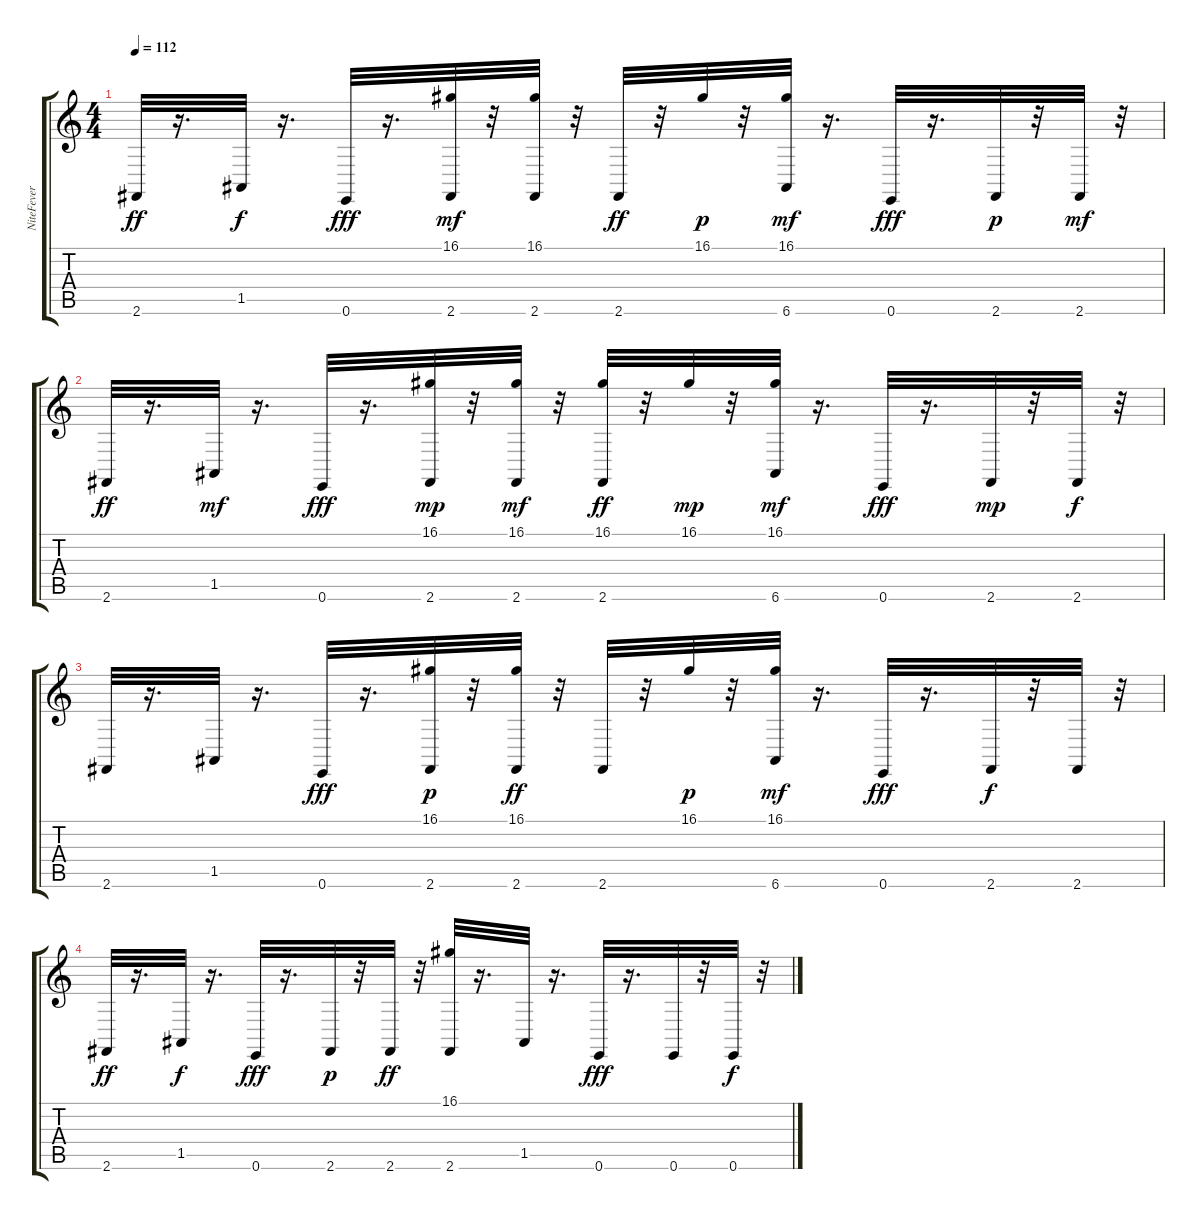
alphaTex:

\track ("NiteFever         8 " "NiteFever ") {solo instrument melodictom}
\staff {score tabs}
\tuning (E4 B3 G3 D3 A2 E2) {hide}
\ts (4 4)
\tempo 112
\clef g2
\ks c
2.6.32{dy ff} r.16{d} 1.5.32{dy f} r.16{d} 0.6.32{dy fff} r.16{d} (16.1 2.6).32{dy mf} r.32 (16.1 2.6).32 r.32 2.6.32{dy ff} r.32 16.1.32{dy p} r.32 (16.1 6.6).32{dy mf} r.16{d} 0.6.32{dy fff} r.16{d} 2.6.32{dy p} r.32 2.6.32{dy mf} r.32 |
2.6.32{dy ff} r.16{d} 1.5.32{dy mf} r.16{d} 0.6.32{dy fff} r.16{d} (16.1 2.6).32{dy mp} r.32 (16.1 2.6).32{dy mf} r.32 (16.1 2.6).32{dy ff} r.32 16.1.32{dy mp} r.32 (16.1 6.6).32{dy mf} r.16{d} 0.6.32{dy fff} r.16{d} 2.6.32{dy mp} r.32 2.6.32{dy f} r.32 |
2.6.32 r.16{d} 1.5.32 r.16{d} 0.6.32{dy fff} r.16{d} (16.1 2.6).32{dy p} r.32 (16.1 2.6).32{dy ff} r.32 2.6.32 r.32 16.1.32{dy p} r.32 (16.1 6.6).32{dy mf} r.16{d} 0.6.32{dy fff} r.16{d} 2.6.32{dy f} r.32 2.6.32 r.32 |
2.6.32{dy ff} r.16{d} 1.5.32{dy f} r.16{d} 0.6.32{dy fff} r.16{d} 2.6.32{dy p} r.32 2.6.32{dy ff} r.32 (16.1 2.6).32 r.16{d} 1.5.32 r.16{d} 0.6.32{dy fff} r.16{d} 0.6.32 r.32 0.6.32{dy f} r.32
